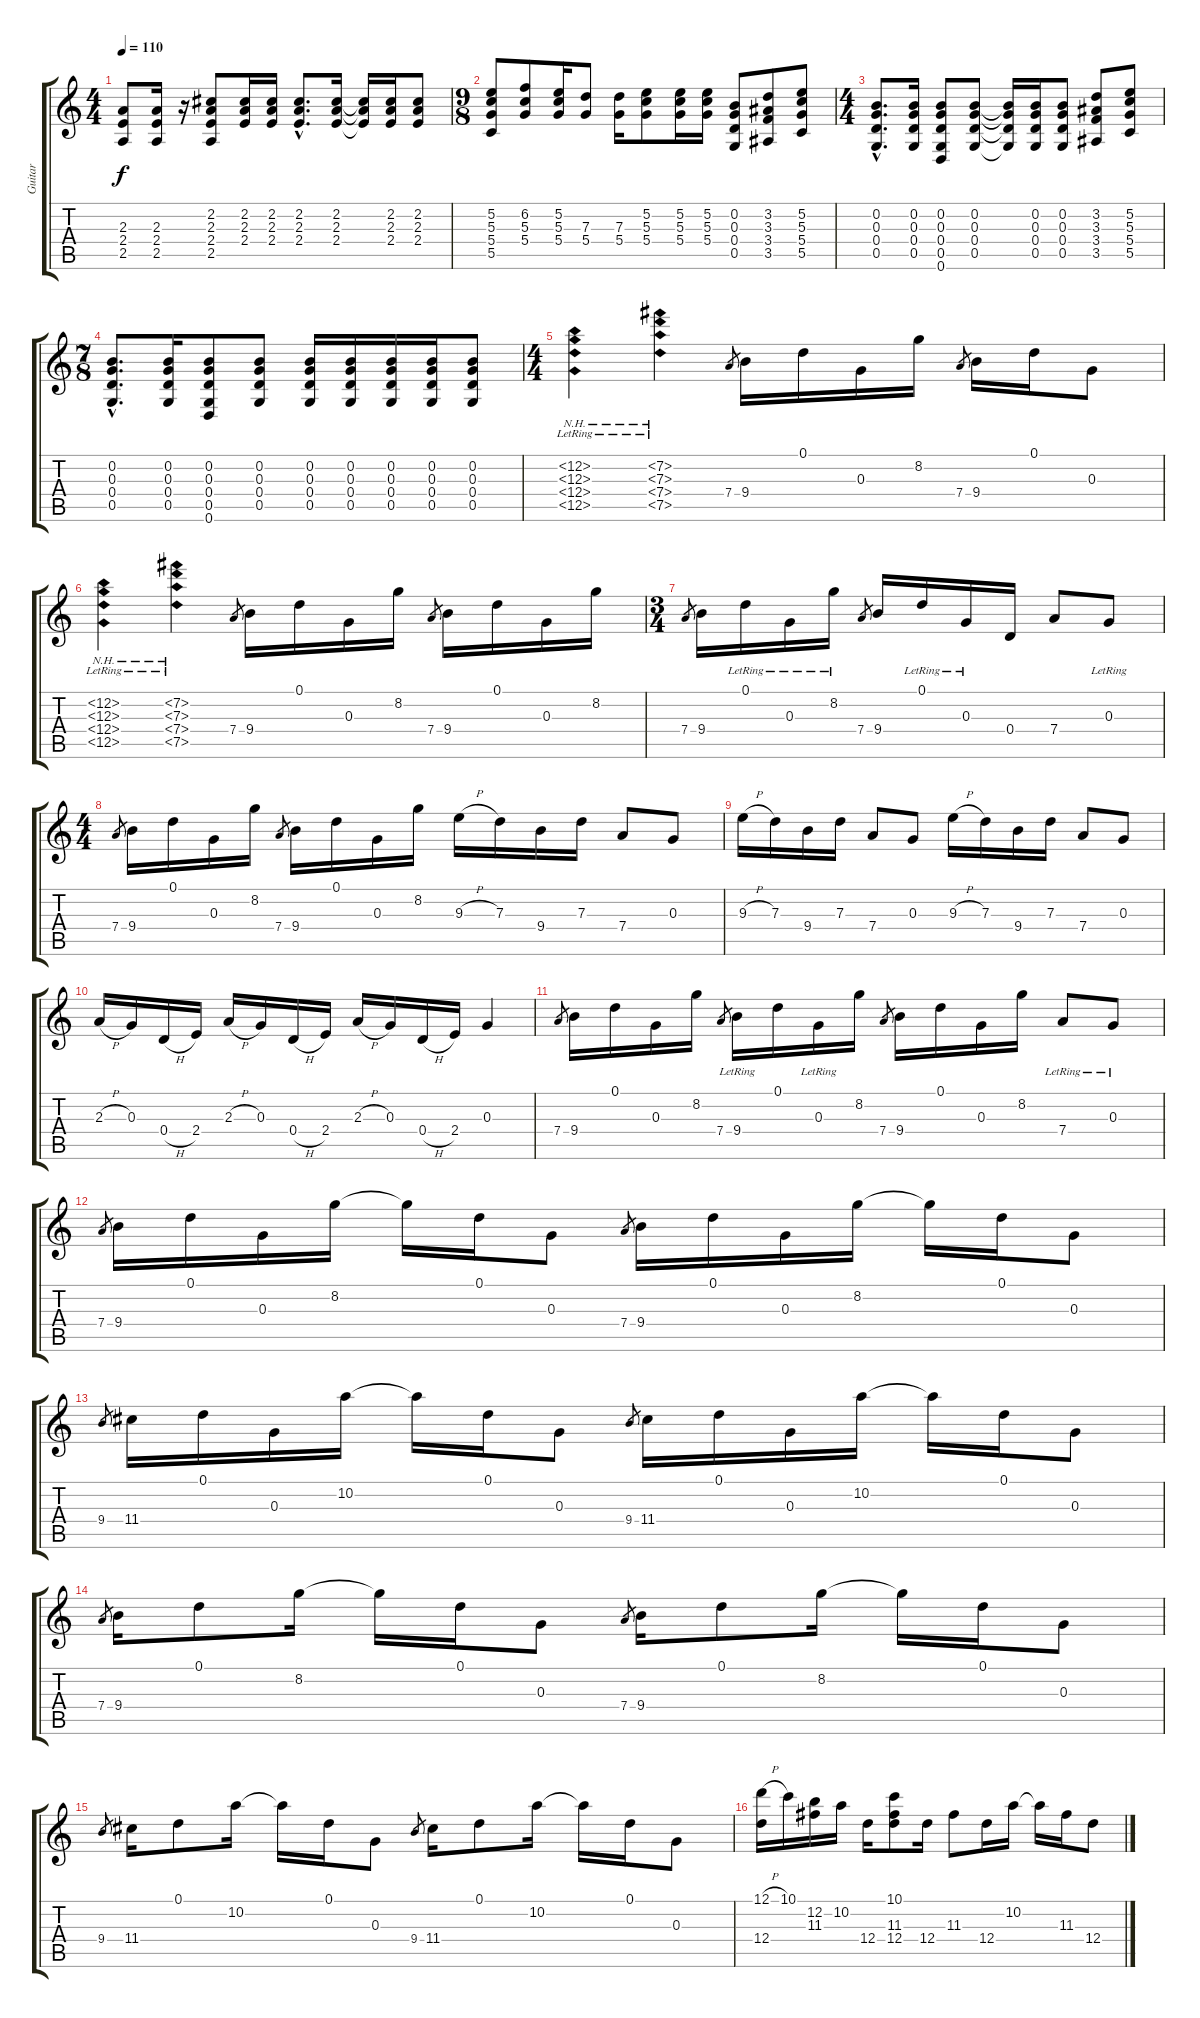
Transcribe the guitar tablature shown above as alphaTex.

\track ("Guitar" "Guitar") {instrument acousticguitarsteel}
\staff {score tabs}
\tuning (D4 B3 G3 D3 G2 D2) {hide}
\ts (4 4)
\tempo 110
\clef g2
\ks c
(2.3 2.4 2.5).8{dy f} (2.3 2.4 2.5).16 r.16 (2.2 2.3 2.4 2.5).8 (2.2 2.3 2.4).16 (2.2 2.3 2.4).16 (2.2{hac} 2.3{hac} 2.4{hac}).8{d} (2.2 2.3 2.4).16 (2.2{t} 2.3{t} 2.4{t}).16 (2.2 2.3 2.4).16 (2.2 2.3 2.4).8 |
\ts (9 8)
(5.2 5.3 5.4 5.5).8 (6.2 5.3 5.4).8 (5.2 5.3 5.4).16 (7.3 5.4).8 (7.3 5.4).16 (5.2 5.3 5.4).8 (5.2 5.3 5.4).16 (5.2 5.3 5.4).16 (0.2 0.3 0.4 0.5).8 (3.2 3.3 3.4 3.5).8 (5.2 5.3 5.4 5.5).8 |
\ts (4 4)
(0.2{hac} 0.3{hac} 0.4{hac} 0.5{hac}).8{d} (0.2 0.3 0.4 0.5).16 (0.2 0.3 0.4 0.5 0.6).8 (0.2 0.3 0.4 0.5).8 (0.2{t} 0.3{t} 0.4{t} 0.5{t}).16 (0.2 0.3 0.4 0.5).16 (0.2 0.3 0.4 0.5).8 (3.2 3.3 3.4 3.5).8 (5.2 5.3 5.4 5.5).8 |
\ts (7 8)
(0.2{hac} 0.3{hac} 0.4{hac} 0.5{hac}).8{d} (0.2 0.3 0.4 0.5).16 (0.2 0.3 0.4 0.5 0.6).8 (0.2 0.3 0.4 0.5).8 (0.2 0.3 0.4 0.5).16 (0.2 0.3 0.4 0.5).16 (0.2 0.3 0.4 0.5).16 (0.2 0.3 0.4 0.5).16 (0.2 0.3 0.4 0.5).8 |
\ts (4 4)
(12.2{nh lr} 12.3{nh lr} 12.4{nh lr} 12.5{nh lr}).4 (7.2{nh lr} 7.3{nh lr} 7.4{nh lr} 7.5{nh}).4 7.4.8{gr} 9.4.16 0.1.16 0.3.16 8.2.16 7.4.8{gr} 9.4.16 0.1.16 0.3.8 |
(12.2{nh lr} 12.3{nh lr} 12.4{nh lr} 12.5{nh lr}).4 (7.2{nh lr} 7.3{nh lr} 7.4{nh lr} 7.5{nh}).4 7.4.8{gr} 9.4.16 0.1.16 0.3.16 8.2.16 7.4.8{gr} 9.4.16 0.1.16 0.3.16 8.2.16 |
\ts (3 4)
7.4.8{gr} 9.4.16 0.1{lr}.16 0.3{lr}.16 8.2{lr}.16 7.4.8{gr} 9.4.16 0.1{lr}.16 0.3{lr}.16 0.4.16 7.4.8 0.3{lr}.8 |
\ts (4 4)
7.4.8{gr} 9.4.16 0.1.16 0.3.16 8.2.16 7.4.8{gr} 9.4.16 0.1.16 0.3.16 8.2.16 9.3{h}.16 7.3.16 9.4.16 7.3.16 7.4.8 0.3.8 |
9.3{h}.16 7.3.16 9.4.16 7.3.16 7.4.8 0.3.8 9.3{h}.16 7.3.16 9.4.16 7.3.16 7.4.8 0.3.8 |
2.3{h}.16 0.3.16 0.4{h}.16 2.4.16 2.3{h}.16 0.3.16 0.4{h}.16 2.4.16 2.3{h}.16 0.3.16 0.4{h}.16 2.4.16 0.3.4 |
7.4.8{gr} 9.4.16 0.1.16 0.3.16 8.2.16 7.4.8{gr} 9.4{lr}.16 0.1.16 0.3{lr}.16 8.2.16 7.4.8{gr} 9.4.16 0.1.16 0.3.16 8.2.16 7.4{lr}.8 0.3{lr}.8 |
7.4.8{gr} 9.4.16 0.1.16 0.3.16 8.2.16 8.2{t}.16 0.1.16 0.3.8 7.4.8{gr} 9.4.16 0.1.16 0.3.16 8.2.16 8.2{t}.16 0.1.16 0.3.8 |
9.4.8{gr} 11.4.16 0.1.16 0.3.16 10.2.16 10.2{t}.16 0.1.16 0.3.8 9.4.8{gr} 11.4.16 0.1.16 0.3.16 10.2.16 10.2{t}.16 0.1.16 0.3.8 |
7.4.8{gr} 9.4.16 0.1.8 8.2.16 8.2{t}.16 0.1.16 0.3.8 7.4.8{gr} 9.4.16 0.1.8 8.2.16 8.2{t}.16 0.1.16 0.3.8 |
9.4.8{gr} 11.4.16 0.1.8 10.2.16 10.2{t}.16 0.1.16 0.3.8 9.4.8{gr} 11.4.16 0.1.8 10.2.16 10.2{t}.16 0.1.16 0.3.8 |
(12.1{h} 12.4).16 10.1.16 (12.2 11.3).16 10.2.16 12.4.16 (10.1 11.3 12.4).8 12.4.16 11.3.8 12.4.16 10.2.16 10.2{t}.16 11.3.16 12.4.8
